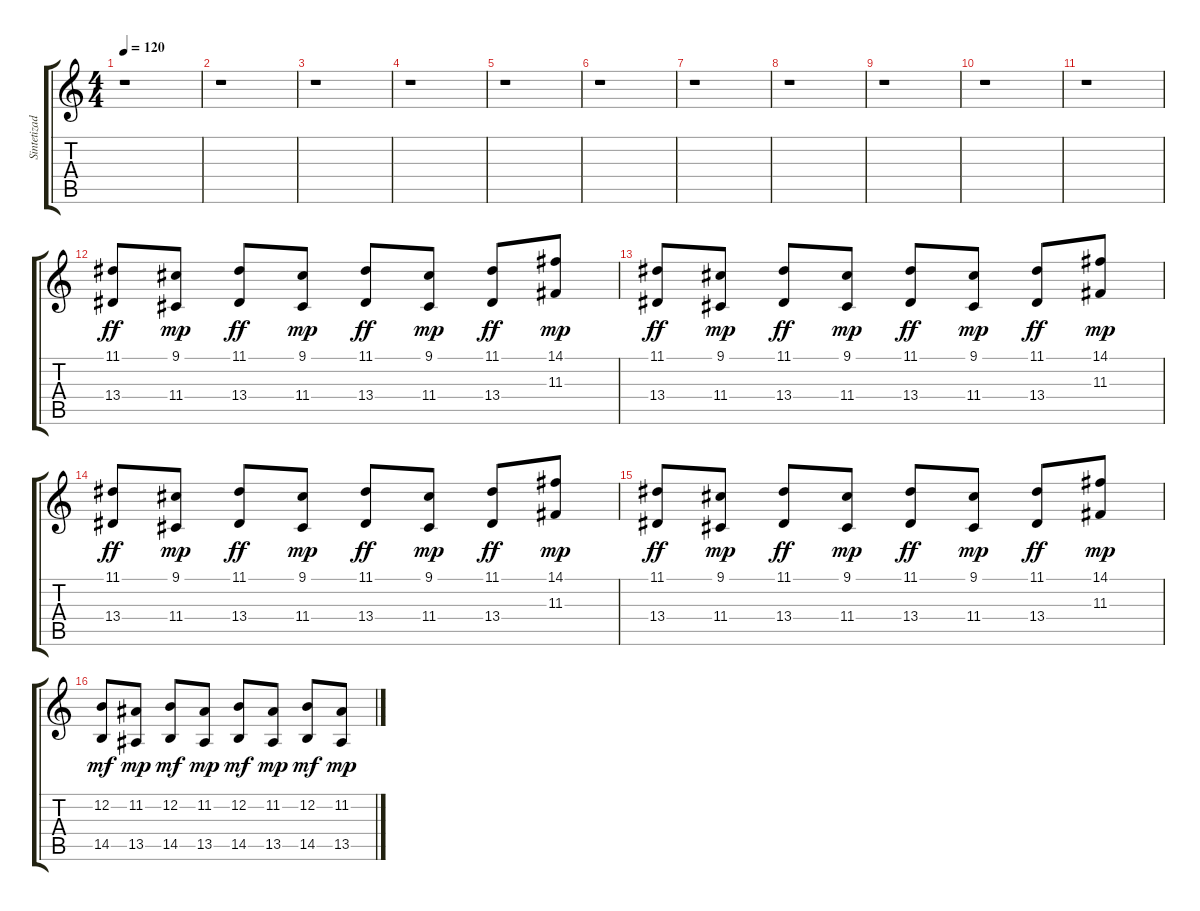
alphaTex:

\track ("Sintetizador" "Sintetizad") {instrument electricpiano2}
\staff {score tabs}
\tuning (E4 B3 G3 D3 A2 E2) {hide}
\ts (4 4)
\tempo 120
\clef g2
\ks c
r.1{dy ff} |
r.1 |
r.1 |
r.1 |
r.1 |
r.1 |
r.1 |
r.1 |
r.1 |
r.1 |
r.1 |
(11.1 13.4).8 (9.1 11.4).8{dy mp} (11.1 13.4).8{dy ff} (9.1 11.4).8{dy mp} (11.1 13.4).8{dy ff} (9.1 11.4).8{dy mp} (11.1 13.4).8{dy ff} (14.1 11.3).8{dy mp} |
(11.1 13.4).8{dy ff} (9.1 11.4).8{dy mp} (11.1 13.4).8{dy ff} (9.1 11.4).8{dy mp} (11.1 13.4).8{dy ff} (9.1 11.4).8{dy mp} (11.1 13.4).8{dy ff} (14.1 11.3).8{dy mp} |
(11.1 13.4).8{dy ff} (9.1 11.4).8{dy mp} (11.1 13.4).8{dy ff} (9.1 11.4).8{dy mp} (11.1 13.4).8{dy ff} (9.1 11.4).8{dy mp} (11.1 13.4).8{dy ff} (14.1 11.3).8{dy mp} |
(11.1 13.4).8{dy ff} (9.1 11.4).8{dy mp} (11.1 13.4).8{dy ff} (9.1 11.4).8{dy mp} (11.1 13.4).8{dy ff} (9.1 11.4).8{dy mp} (11.1 13.4).8{dy ff} (14.1 11.3).8{dy mp} |
(12.2 14.5).8{dy mf} (11.2 13.5).8{dy mp} (12.2 14.5).8{dy mf} (11.2 13.5).8{dy mp} (12.2 14.5).8{dy mf} (11.2 13.5).8{dy mp} (12.2 14.5).8{dy mf} (11.2 13.5).8{dy mp}
